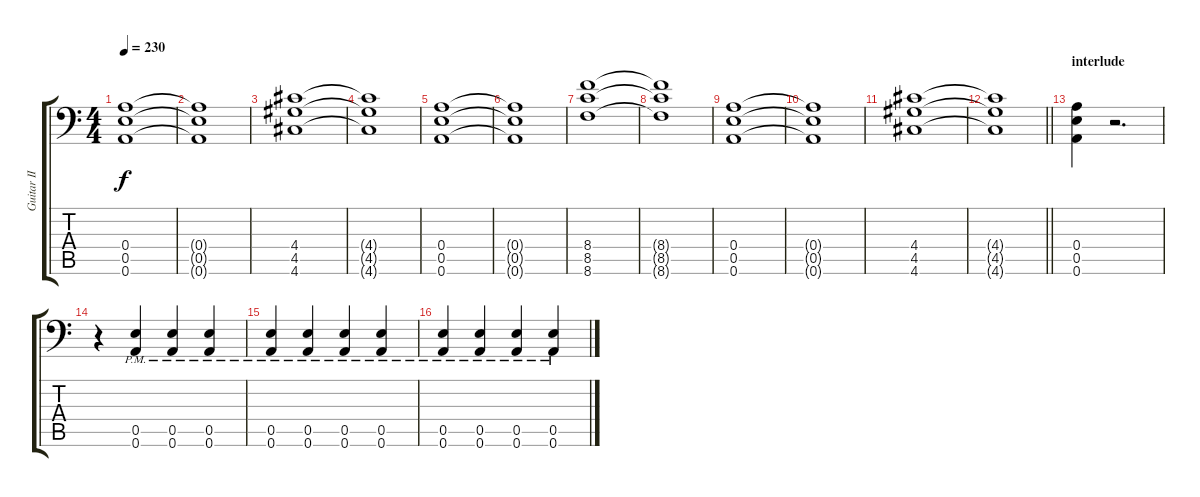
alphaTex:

\track ("Guitar II" "Guitar II") {instrument distortionguitar}
\staff {score tabs}
\tuning (B3 Gb3 D3 A2 E2 A1) {hide}
\ts (4 4)
\tempo 230
\clef f4
\ks c
(0.4 0.5 0.6).1{dy f} |
(0.4{t} 0.5{t} 0.6{t}).1 |
(4.4 4.5 4.6).1 |
(4.4{t} 4.5{t} 4.6{t}).1 |
(0.4 0.5 0.6).1 |
(0.4{t} 0.5{t} 0.6{t}).1 |
(8.4 8.5 8.6).1 |
(8.4{t} 8.5{t} 8.6{t}).1 |
(0.4 0.5 0.6).1 |
(0.4{t} 0.5{t} 0.6{t}).1 |
(4.4 4.5 4.6).1 |
\barLineRight lightlight
(4.4{t} 4.5{t} 4.6{t}).1 |
\section ("" "interlude")
(0.4 0.5 0.6).4 r.2{d} |
r.4{volume 0} (0.5{pm} 0.6{pm}).4{volume 16} (0.5{pm} 0.6{pm}).4 (0.5{pm} 0.6{pm}).4 |
(0.5{pm} 0.6{pm}).4 (0.5{pm} 0.6{pm}).4 (0.5{pm} 0.6{pm}).4 (0.5{pm} 0.6{pm}).4 |
(0.5{pm} 0.6{pm}).4 (0.5{pm} 0.6{pm}).4 (0.5{pm} 0.6{pm}).4 (0.5{pm} 0.6{pm}).4
